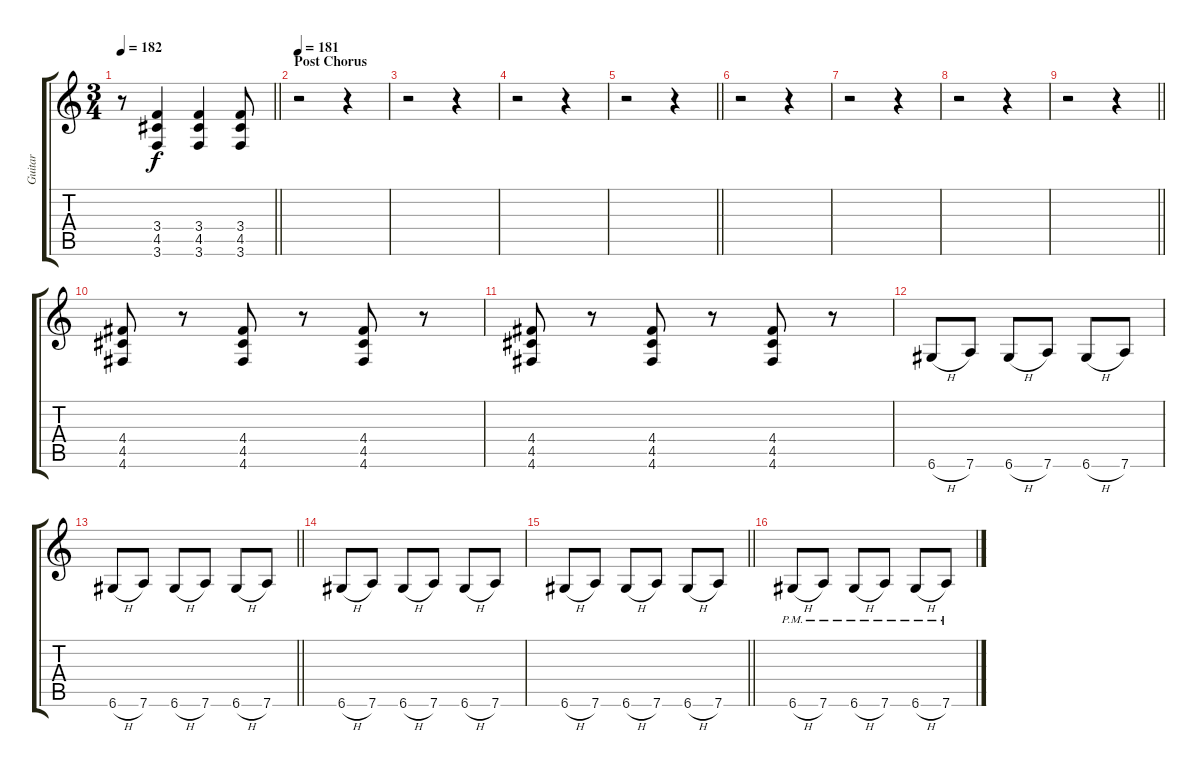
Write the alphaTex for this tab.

\track ("Guitar" "Guitar") {instrument distortionguitar}
\staff {score tabs}
\tuning (E4 B3 G3 D3 A2 D2) {hide}
\ts (3 4)
\tempo 182
\clef g2
\barLineRight lightlight
\ks c
r.8{dy f} (3.4 4.5 3.6).4 (3.4 4.5 3.6).4 (3.4 4.5 3.6).8 |
\section ("" "Post Chorus")
\tempo 181
r.2 r.4 |
r.2 r.4 |
r.2 r.4 |
\barLineRight lightlight
r.2 r.4 |
r.2 r.4 |
r.2 r.4 |
r.2 r.4 |
\barLineRight lightlight
r.2 r.4 |
(4.4 4.5 4.6).8 r.8 (4.4 4.5 4.6).8 r.8 (4.4 4.5 4.6).8 r.8 |
(4.4 4.5 4.6).8 r.8 (4.4 4.5 4.6).8 r.8 (4.4 4.5 4.6).8 r.8 |
6.6{h}.8 7.6.8 6.6{h}.8 7.6.8 6.6{h}.8 7.6.8 |
\barLineRight lightlight
6.6{h}.8 7.6.8 6.6{h}.8 7.6.8 6.6{h}.8 7.6.8 |
6.6{h}.8 7.6.8 6.6{h}.8 7.6.8 6.6{h}.8 7.6.8 |
\barLineRight lightlight
6.6{h}.8 7.6.8 6.6{h}.8 7.6.8 6.6{h}.8 7.6.8 |
6.6{h pm}.8 7.6{pm}.8 6.6{h pm}.8 7.6{pm}.8 6.6{h pm}.8 7.6{pm}.8
